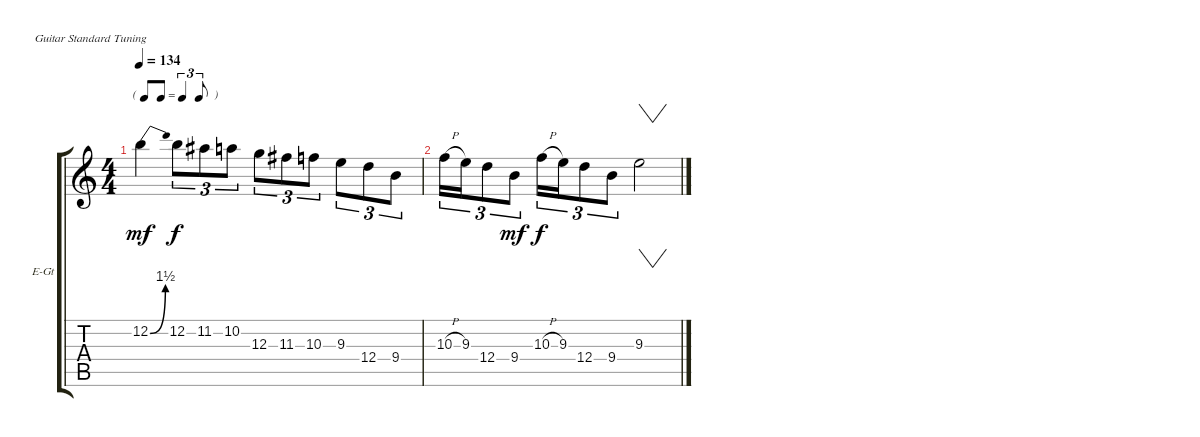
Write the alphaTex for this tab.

\bracketExtendMode groupsimilarinstruments
\firstSystemTrackNameOrientation horizontal
\otherSystemsTrackNameOrientation horizontal
\track ("Overdrive Guitar (Dist over)" "E-Gt") {instrument overdrivenguitar}
\staff {score tabs}
\tuning (E4 B3 G3 D3 A2 E2)
\ts (4 4)
\tf triplet8th
\tempo 134
\clef g2
\ks c
12.2{be (bend 0 0 60 6)}.4{dy mf} 12.2.8{tu (3 2) dy f} 11.2.8{tu (3 2)} 10.2.8{tu (3 2)} 12.3.8{tu (3 2)} 11.3.8{tu (3 2)} 10.3.8{tu (3 2)} 9.3.8{tu (3 2)} 12.4.8{tu (3 2)} 9.4.8{tu (3 2)} |
10.3{h}.16{tu (3 2)} 9.3.16{tu (3 2)} 12.4.8{tu (3 2)} 9.4.8{tu (3 2) dy mf} 10.3{h}.16{tu (3 2) dy f} 9.3.16{tu (3 2)} 12.4.8{tu (3 2)} 9.4.8{tu (3 2)} 9.3.2{vw}
